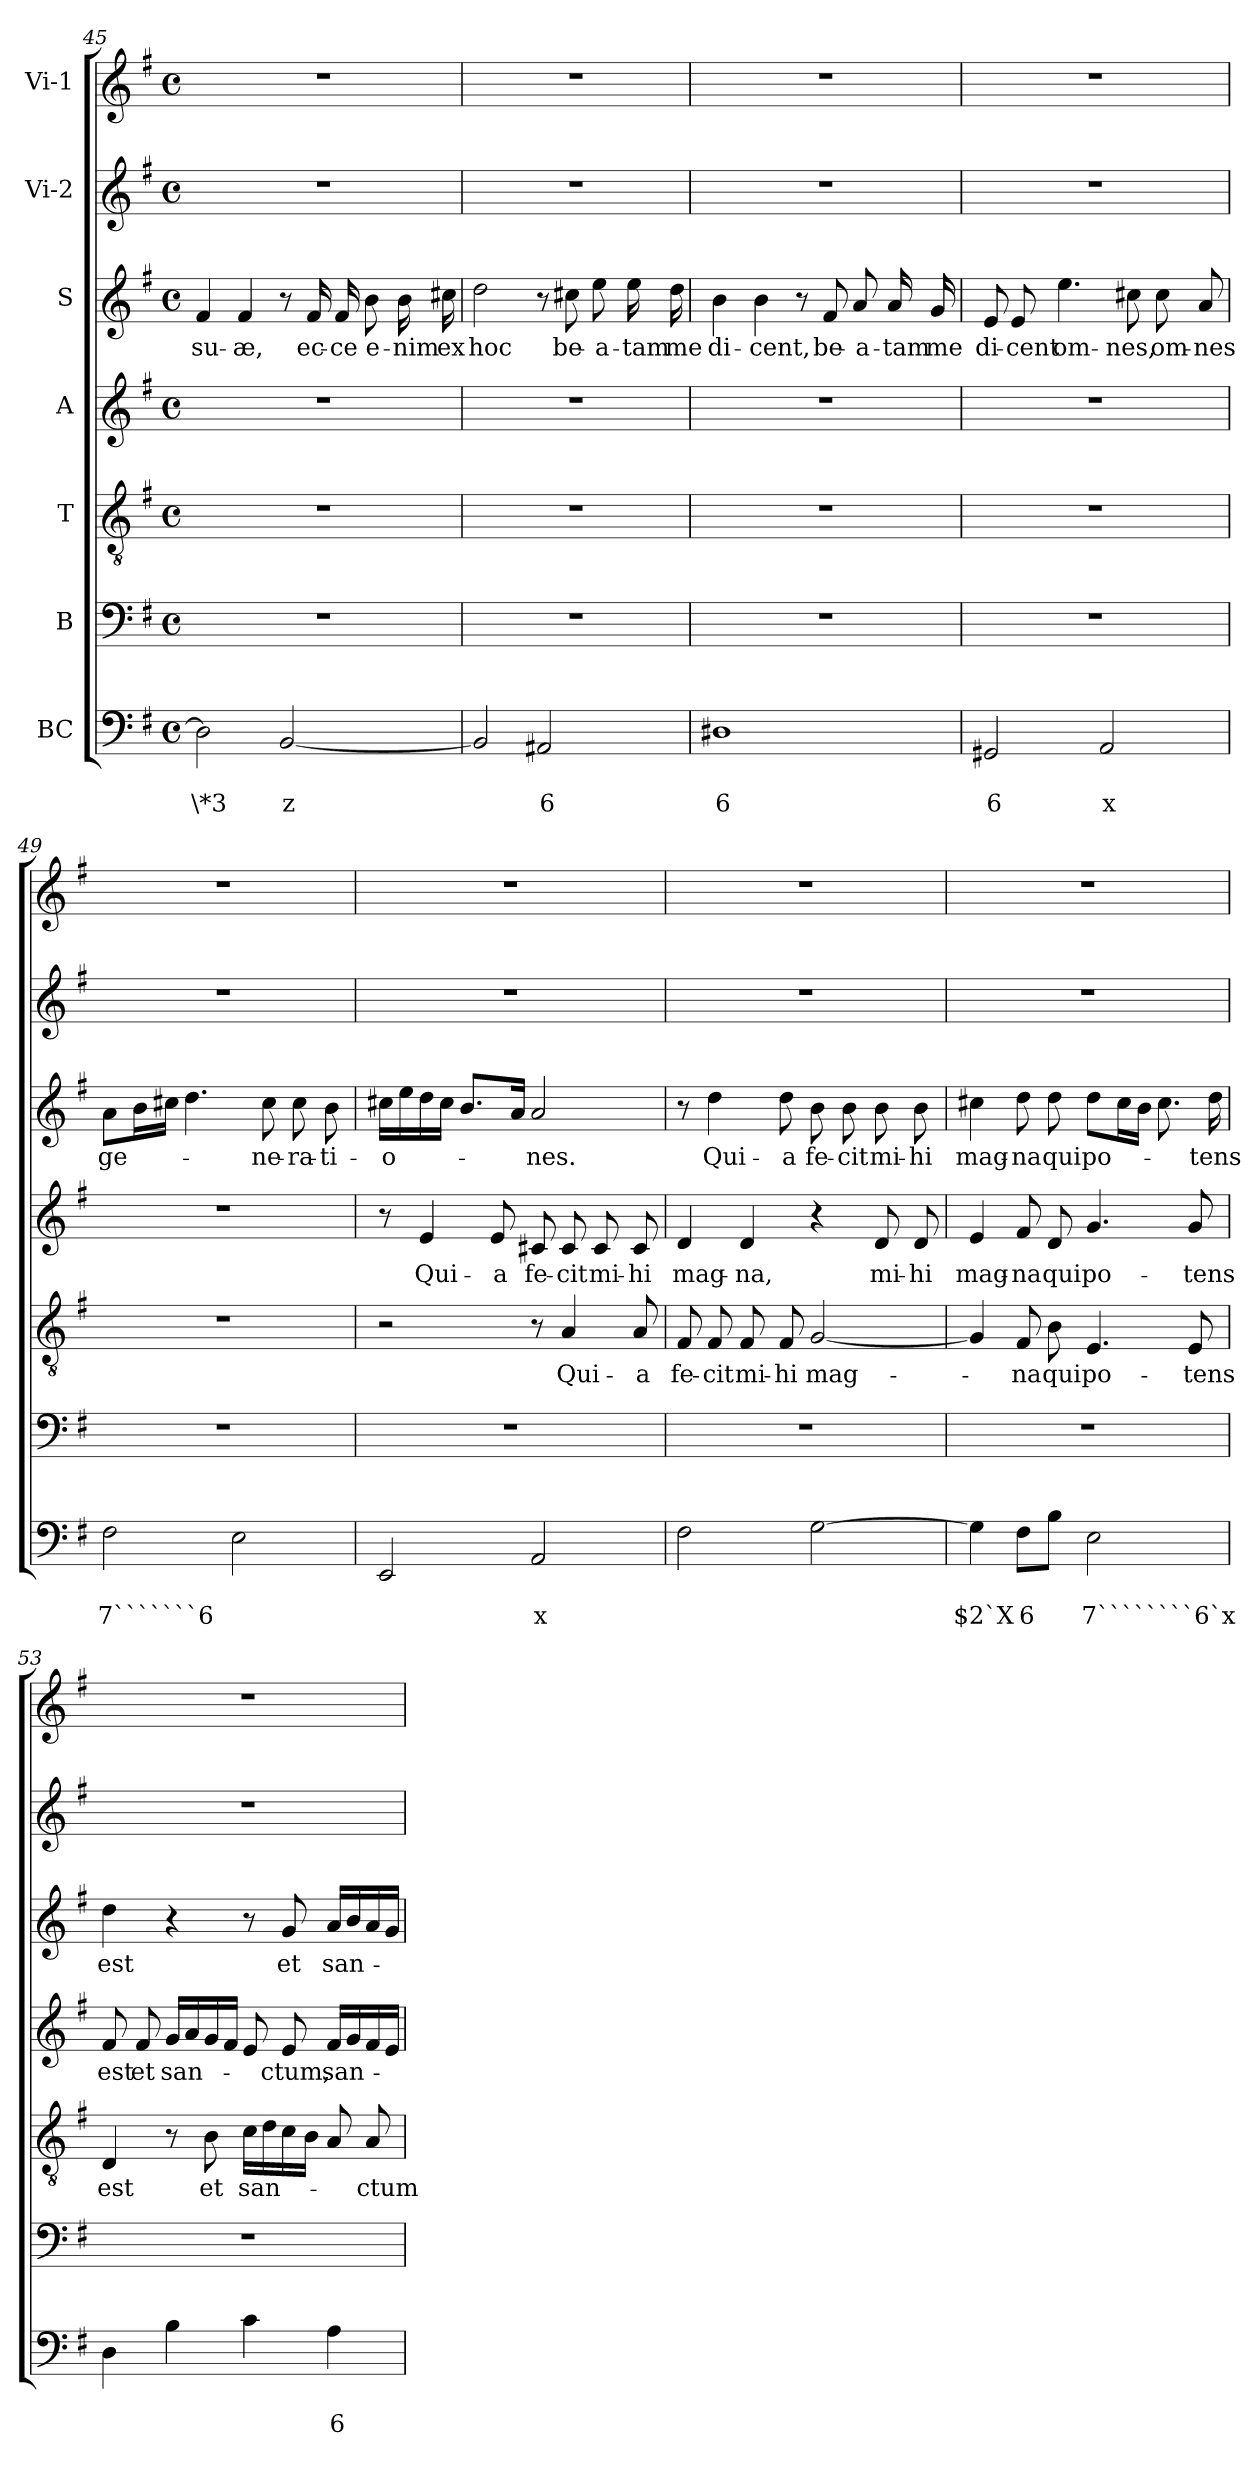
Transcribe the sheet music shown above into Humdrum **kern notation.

**kern	**text	**text	**kern	**kern	**text	**kern	**text	**kern	**text	**kern	**kern
*part7	*part7	*part7	*part6	*part5	*part5	*part4	*part4	*part3	*part3	*part2	*part1
*staff7	*staff7	*staff7	*staff6	*staff5	*staff5	*staff4	*staff4	*staff3	*staff3	*staff2	*staff1
*I"BC	*	*	*I"B	*I"T	*	*I"A	*	*I"S	*	*I"Vi-2	*I"Vi-1
*clefF4	*	*	*clefF4	*clefGv2	*	*clefG2	*	*clefG2	*	*clefG2	*clefG2
*k[f#]	*	*	*k[f#]	*k[f#]	*	*k[f#]	*	*k[f#]	*	*k[f#]	*k[f#]
*G:	*	*	*G:	*G:	*	*G:	*	*G:	*	*G:	*G:
*M4/4	*	*	*M4/4	*M4/4	*	*M4/4	*	*M4/4	*	*M4/4	*M4/4
*met(c)	*	*	*met(c)	*met(c)	*	*met(c)	*	*met(c)	*	*met(c)	*met(c)
=45	=45	=45	=45	=45	=45	=45	=45	=45	=45	=45	=45
!	!	!LO:LY:b	!	!	!	!	!	!	!LO:LY:b	!	!
2D\]	.	\*3	1r	1r	.	1r	.	4f#/	su-	1r	1r
!	!	!	!	!	!	!	!	!	!LO:LY:b	!	!
.	.	.	.	.	.	.	.	4f#/	-æ,	.	.
!	!	!LO:LY:b	!	!	!	!	!	!	!	!	!
[2BB/	.	z	.	.	.	.	.	8r	.	.	.
!	!	!	!	!	!	!	!	!	!LO:LY:b	!	!
.	.	.	.	.	.	.	.	16f#/	ec-	.	.
!	!	!	!	!	!	!	!	!	!LO:LY:b	!	!
.	.	.	.	.	.	.	.	16f#/	-ce	.	.
!	!	!	!	!	!	!	!	!	!LO:LY:b	!	!
.	.	.	.	.	.	.	.	8b\	e-	.	.
!	!	!	!	!	!	!	!	!	!LO:LY:b	!	!
.	.	.	.	.	.	.	.	16b\	-nim	.	.
!	!	!	!	!	!	!	!	!	!LO:LY:b	!	!
.	.	.	.	.	.	.	.	16cc#X\	ex	.	.
!!LO:LB:g=z
=46	=46	=46	=46	=46	=46	=46	=46	=46	=46	=46	=46
!	!	!	!	!	!	!	!	!	!LO:LY:b	!	!
2BB/]	.	.	1r	1r	.	1r	.	2dd\	hoc	1r	1r
!	!	!LO:LY:b	!	!	!	!	!	!	!	!	!
2AA#X/	.	6	.	.	.	.	.	8r	.	.	.
!	!	!	!	!	!	!	!	!	!LO:LY:b	!	!
.	.	.	.	.	.	.	.	8cc#X\	be-	.	.
!	!	!	!	!	!	!	!	!	!LO:LY:b	!	!
.	.	.	.	.	.	.	.	8ee\	-a-	.	.
!	!	!	!	!	!	!	!	!	!LO:LY:b	!	!
.	.	.	.	.	.	.	.	16ee\	-tam	.	.
!	!	!	!	!	!	!	!	!	!LO:LY:b	!	!
.	.	.	.	.	.	.	.	16dd\	me	.	.
=47	=47	=47	=47	=47	=47	=47	=47	=47	=47	=47	=47
!	!	!LO:LY:b	!	!	!	!	!	!	!LO:LY:b	!	!
1D#X	.	6	1r	1r	.	1r	.	4b\	di-	1r	1r
!	!	!	!	!	!	!	!	!	!LO:LY:b	!	!
.	.	.	.	.	.	.	.	4b\	-cent,	.	.
.	.	.	.	.	.	.	.	8r	.	.	.
!	!	!	!	!	!	!	!	!	!LO:LY:b	!	!
.	.	.	.	.	.	.	.	8f#/	be-	.	.
!	!	!	!	!	!	!	!	!	!LO:LY:b	!	!
.	.	.	.	.	.	.	.	8a/	-a-	.	.
!	!	!	!	!	!	!	!	!	!LO:LY:b	!	!
.	.	.	.	.	.	.	.	16a/	-tam	.	.
!	!	!	!	!	!	!	!	!	!LO:LY:b	!	!
.	.	.	.	.	.	.	.	16g/	me	.	.
=48	=48	=48	=48	=48	=48	=48	=48	=48	=48	=48	=48
!	!	!LO:LY:b	!	!	!	!	!	!	!LO:LY:b	!	!
2GG#X/	.	6	1r	1r	.	1r	.	8e/	di-	1r	1r
!	!	!	!	!	!	!	!	!	!LO:LY:b	!	!
.	.	.	.	.	.	.	.	8e/	-cent	.	.
!	!	!	!	!	!	!	!	!	!LO:LY:b	!	!
.	.	.	.	.	.	.	.	4.ee\	om-	.	.
!	!	!LO:LY:b	!	!	!	!	!	!	!	!	!
2AA/	.	x	.	.	.	.	.	.	.	.	.
!	!	!	!	!	!	!	!	!	!LO:LY:b	!	!
.	.	.	.	.	.	.	.	8cc#X\	-nes,	.	.
!	!	!	!	!	!	!	!	!	!LO:LY:b	!	!
.	.	.	.	.	.	.	.	8cc#\	om-	.	.
!	!	!	!	!	!	!	!	!	!LO:LY:b	!	!
.	.	.	.	.	.	.	.	8a/	-nes	.	.
=49	=49	=49	=49	=49	=49	=49	=49	=49	=49	=49	=49
!	!	!LO:LY:b	!	!	!	!	!	!	!LO:LY:b	!	!
2F#\	.	7```````6	1r	1r	.	1r	.	8a\L	ge-	1r	1r
.	.	.	.	.	.	.	.	16b\L	.	.	.
.	.	.	.	.	.	.	.	16cc#X\JJ	.	.	.
.	.	.	.	.	.	.	.	4.dd\	.	.	.
2E\	.	.	.	.	.	.	.	.	.	.	.
!	!	!	!	!	!	!	!	!	!LO:LY:b	!	!
.	.	.	.	.	.	.	.	8cc#\	-ne-	.	.
!	!	!	!	!	!	!	!	!	!LO:LY:b	!	!
.	.	.	.	.	.	.	.	8cc#\	-ra-	.	.
!	!	!	!	!	!	!	!	!	!LO:LY:b	!	!
.	.	.	.	.	.	.	.	8b\	-ti-	.	.
!!LO:PB:g=z
=50	=50	=50	=50	=50	=50	=50	=50	=50	=50	=50	=50
!	!	!	!	!	!	!	!	!	!LO:LY:b	!	!
2EE/	.	.	1r	2r	.	8r	.	16cc#X\LL	-o-	1r	1r
.	.	.	.	.	.	.	.	16ee\	.	.	.
!	!	!	!	!	!	!	!LO:LY:b	!	!	!	!
.	.	.	.	.	.	4e/	Qui-	16dd\	.	.	.
.	.	.	.	.	.	.	.	16cc#\JJ	.	.	.
.	.	.	.	.	.	.	.	8.b/L	.	.	.
!	!	!	!	!	!	!	!LO:LY:b	!	!	!	!
.	.	.	.	.	.	8e/	-a	.	.	.	.
.	.	.	.	.	.	.	.	16a/Jk	.	.	.
!	!	!LO:LY:b	!	!	!	!	!LO:LY:b	!	!LO:LY:b	!	!
2AA/	.	x	.	8r	.	8c#X/	fe-	2a/	-nes.	.	.
!	!	!	!	!	!LO:LY:b	!	!LO:LY:b	!	!	!	!
.	.	.	.	4A/	Qui-	8c#/	-cit	.	.	.	.
!	!	!	!	!	!	!	!LO:LY:b	!	!	!	!
.	.	.	.	.	.	8c#/	mi-	.	.	.	.
!	!	!	!	!	!LO:LY:b	!	!LO:LY:b	!	!	!	!
.	.	.	.	8A/	-a	8c#/	-hi	.	.	.	.
=51	=51	=51	=51	=51	=51	=51	=51	=51	=51	=51	=51
!	!	!	!	!	!LO:LY:b	!	!LO:LY:b	!	!	!	!
2F#\	.	.	1r	8F#/	fe-	4d/	mag-	8r	.	1r	1r
!	!	!	!	!	!LO:LY:b	!	!	!	!LO:LY:b	!	!
.	.	.	.	8F#/	-cit	.	.	4dd\	Qui-	.	.
!	!	!	!	!	!LO:LY:b	!	!LO:LY:b	!	!	!	!
.	.	.	.	8F#/	mi-	4d/	-na,	.	.	.	.
!	!	!	!	!	!LO:LY:b	!	!	!	!LO:LY:b	!	!
.	.	.	.	8F#/	-hi	.	.	8dd\	-a	.	.
!	!	!	!	!	!LO:LY:b	!	!	!	!LO:LY:b	!	!
[2G\	.	.	.	[2G/	mag-	4r	.	8b\	fe-	.	.
!	!	!	!	!	!	!	!	!	!LO:LY:b	!	!
.	.	.	.	.	.	.	.	8b\	-cit	.	.
!	!	!	!	!	!	!	!LO:LY:b	!	!LO:LY:b	!	!
.	.	.	.	.	.	8d/	mi-	8b\	mi-	.	.
!	!	!	!	!	!	!	!LO:LY:b	!	!LO:LY:b	!	!
.	.	.	.	.	.	8d/	-hi	8b\	-hi	.	.
=52	=52	=52	=52	=52	=52	=52	=52	=52	=52	=52	=52
!	!	!LO:LY:b	!	!	!	!	!LO:LY:b	!	!LO:LY:b	!	!
4G\]	.	$2`X	1r	4G/]	.	4e/	mag-	4cc#X\	mag-	1r	1r
!	!	!LO:LY:b	!	!	!LO:LY:b	!	!LO:LY:b	!	!LO:LY:b	!	!
8F#\L	.	6	.	8F#/	-na	8f#/	-na	8dd\	-na	.	.
!	!	!	!	!	!LO:LY:b	!	!LO:LY:b	!	!LO:LY:b	!	!
8B\J	.	.	.	8B\	qui	8d/	qui	8dd\	qui	.	.
!	!	!LO:LY:b	!	!	!LO:LY:b	!	!LO:LY:b	!	!LO:LY:b	!	!
2E\	.	7````````6`x	.	4.E/	po-	4.g/	po-	8dd\L	po-	.	.
.	.	.	.	.	.	.	.	16cc#\L	.	.	.
.	.	.	.	.	.	.	.	16b\JJ	.	.	.
.	.	.	.	.	.	.	.	8.cc#\	.	.	.
!	!	!	!	!	!LO:LY:b	!	!LO:LY:b	!	!	!	!
.	.	.	.	8E/	-tens	8g/	-tens	.	.	.	.
!	!	!	!	!	!	!	!	!	!LO:LY:b	!	!
.	.	.	.	.	.	.	.	16dd\	-tens	.	.
!!LO:LB:g=z
=53	=53	=53	=53	=53	=53	=53	=53	=53	=53	=53	=53
!	!	!	!	!	!LO:LY:b	!	!LO:LY:b	!	!LO:LY:b	!	!
4D\	.	.	1r	4D/	est	8f#/	est	4dd\	est	1r	1r
!	!	!	!	!	!	!	!LO:LY:b	!	!	!	!
.	.	.	.	.	.	8f#/	et	.	.	.	.
!	!	!	!	!	!	!	!LO:LY:b	!	!	!	!
4B\	.	.	.	8r	.	16g/LL	san-	4r	.	.	.
.	.	.	.	.	.	16a/	.	.	.	.	.
!	!	!	!	!	!LO:LY:b	!	!	!	!	!	!
.	.	.	.	8B\	et	16g/	.	.	.	.	.
.	.	.	.	.	.	16f#/JJ	.	.	.	.	.
!	!	!	!	!	!LO:LY:b	!	!	!	!	!	!
4c\	.	.	.	16c\LL	san-	8e/	.	8r	.	.	.
.	.	.	.	16d\	.	.	.	.	.	.	.
!	!	!	!	!	!	!	!LO:LY:b	!	!LO:LY:b	!	!
.	.	.	.	16c\	.	8e/	-ctum,	8g/	et	.	.
.	.	.	.	16B\JJ	.	.	.	.	.	.	.
!	!	!LO:LY:b	!	!	!	!	!LO:LY:b	!	!LO:LY:b	!	!
4A\	.	6	.	8A/	.	16f#/LL	san-	16a/LL	san-	.	.
.	.	.	.	.	.	16g/	.	16b/	.	.	.
!	!	!	!	!	!LO:LY:b	!	!	!	!	!	!
.	.	.	.	8A/	-ctum	16f#/	.	16a/	.	.	.
.	.	.	.	.	.	16e/JJ	.	16g/JJ	.	.	.
=	=	=	=	=	=	=	=	=	=	=	=
*-	*-	*-	*-	*-	*-	*-	*-	*-	*-	*-	*-
